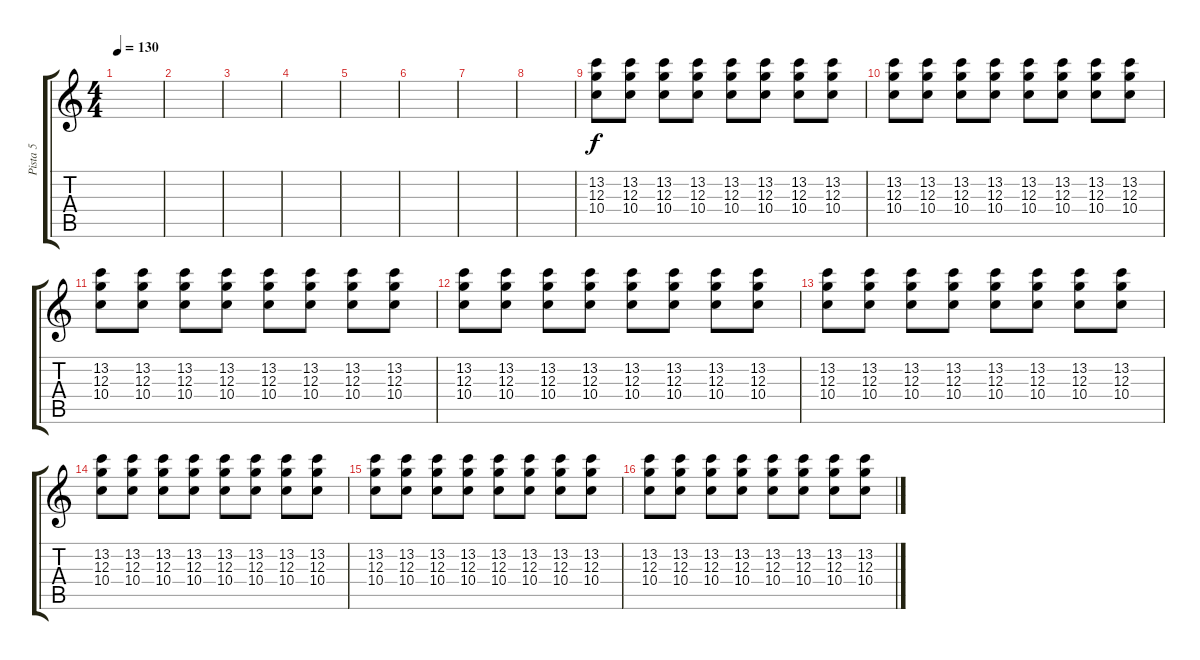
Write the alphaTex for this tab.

\track ("Pista 5" "Pista 5") {instrument distortionguitar}
\staff {score tabs}
\tuning (E4 B3 G3 D3 A2 E2) {hide}
\ts (4 4)
\tempo 130
\clef g2
\ks c
|
|
|
|
|
|
|
|
(13.2 12.3 10.4).8 (13.2 12.3 10.4).8 (13.2 12.3 10.4).8 (13.2 12.3 10.4).8 (13.2 12.3 10.4).8 (13.2 12.3 10.4).8 (13.2 12.3 10.4).8 (13.2 12.3 10.4).8 |
(13.2 12.3 10.4).8 (13.2 12.3 10.4).8 (13.2 12.3 10.4).8 (13.2 12.3 10.4).8 (13.2 12.3 10.4).8 (13.2 12.3 10.4).8 (13.2 12.3 10.4).8 (13.2 12.3 10.4).8 |
(13.2 12.3 10.4).8 (13.2 12.3 10.4).8 (13.2 12.3 10.4).8 (13.2 12.3 10.4).8 (13.2 12.3 10.4).8 (13.2 12.3 10.4).8 (13.2 12.3 10.4).8 (13.2 12.3 10.4).8 |
(13.2 12.3 10.4).8 (13.2 12.3 10.4).8 (13.2 12.3 10.4).8 (13.2 12.3 10.4).8 (13.2 12.3 10.4).8 (13.2 12.3 10.4).8 (13.2 12.3 10.4).8 (13.2 12.3 10.4).8 |
(13.2 12.3 10.4).8 (13.2 12.3 10.4).8 (13.2 12.3 10.4).8 (13.2 12.3 10.4).8 (13.2 12.3 10.4).8 (13.2 12.3 10.4).8 (13.2 12.3 10.4).8 (13.2 12.3 10.4).8 |
(13.2 12.3 10.4).8 (13.2 12.3 10.4).8 (13.2 12.3 10.4).8 (13.2 12.3 10.4).8 (13.2 12.3 10.4).8 (13.2 12.3 10.4).8 (13.2 12.3 10.4).8 (13.2 12.3 10.4).8 |
(13.2 12.3 10.4).8 (13.2 12.3 10.4).8 (13.2 12.3 10.4).8 (13.2 12.3 10.4).8 (13.2 12.3 10.4).8 (13.2 12.3 10.4).8 (13.2 12.3 10.4).8 (13.2 12.3 10.4).8 |
(13.2 12.3 10.4).8 (13.2 12.3 10.4).8 (13.2 12.3 10.4).8 (13.2 12.3 10.4).8 (13.2 12.3 10.4).8 (13.2 12.3 10.4).8 (13.2 12.3 10.4).8 (13.2 12.3 10.4).8
